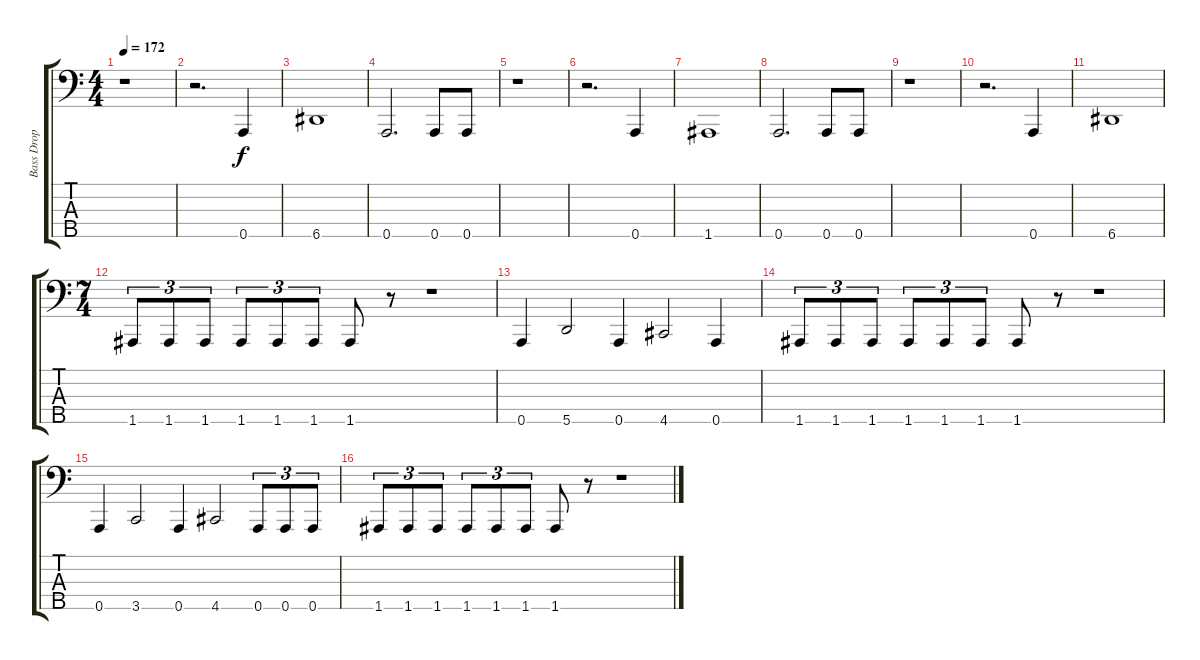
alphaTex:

\track ("Bass Drop A" "Bass Drop ") {instrument electricbasspick}
\staff {score tabs}
\tuning (G2 D2 A1 E1 A0) {hide}
\ts (4 4)
\tempo 172
\clef f4
\ks c
r.1{dy f} |
r.2{d} 0.5.4 |
6.5.1 |
0.5.2{d} 0.5.8 0.5.8 |
r.1 |
r.2{d} 0.5.4 |
1.5.1 |
0.5.2{d} 0.5.8 0.5.8 |
r.1 |
r.2{d} 0.5.4 |
6.5.1 |
\ts (7 4)
1.5.8{tu (3 2)} 1.5.8{tu (3 2)} 1.5.8{tu (3 2)} 1.5.8{tu (3 2)} 1.5.8{tu (3 2)} 1.5.8{tu (3 2)} 1.5.8 r.8 r.1 |
0.5.4 5.5.2 0.5.4 4.5.2 0.5.4 |
1.5.8{tu (3 2)} 1.5.8{tu (3 2)} 1.5.8{tu (3 2)} 1.5.8{tu (3 2)} 1.5.8{tu (3 2)} 1.5.8{tu (3 2)} 1.5.8 r.8 r.1 |
0.5.4 3.5.2 0.5.4 4.5.2 0.5.8{tu (3 2)} 0.5.8{tu (3 2)} 0.5.8{tu (3 2)} |
1.5.8{tu (3 2)} 1.5.8{tu (3 2)} 1.5.8{tu (3 2)} 1.5.8{tu (3 2)} 1.5.8{tu (3 2)} 1.5.8{tu (3 2)} 1.5.8 r.8 r.1
